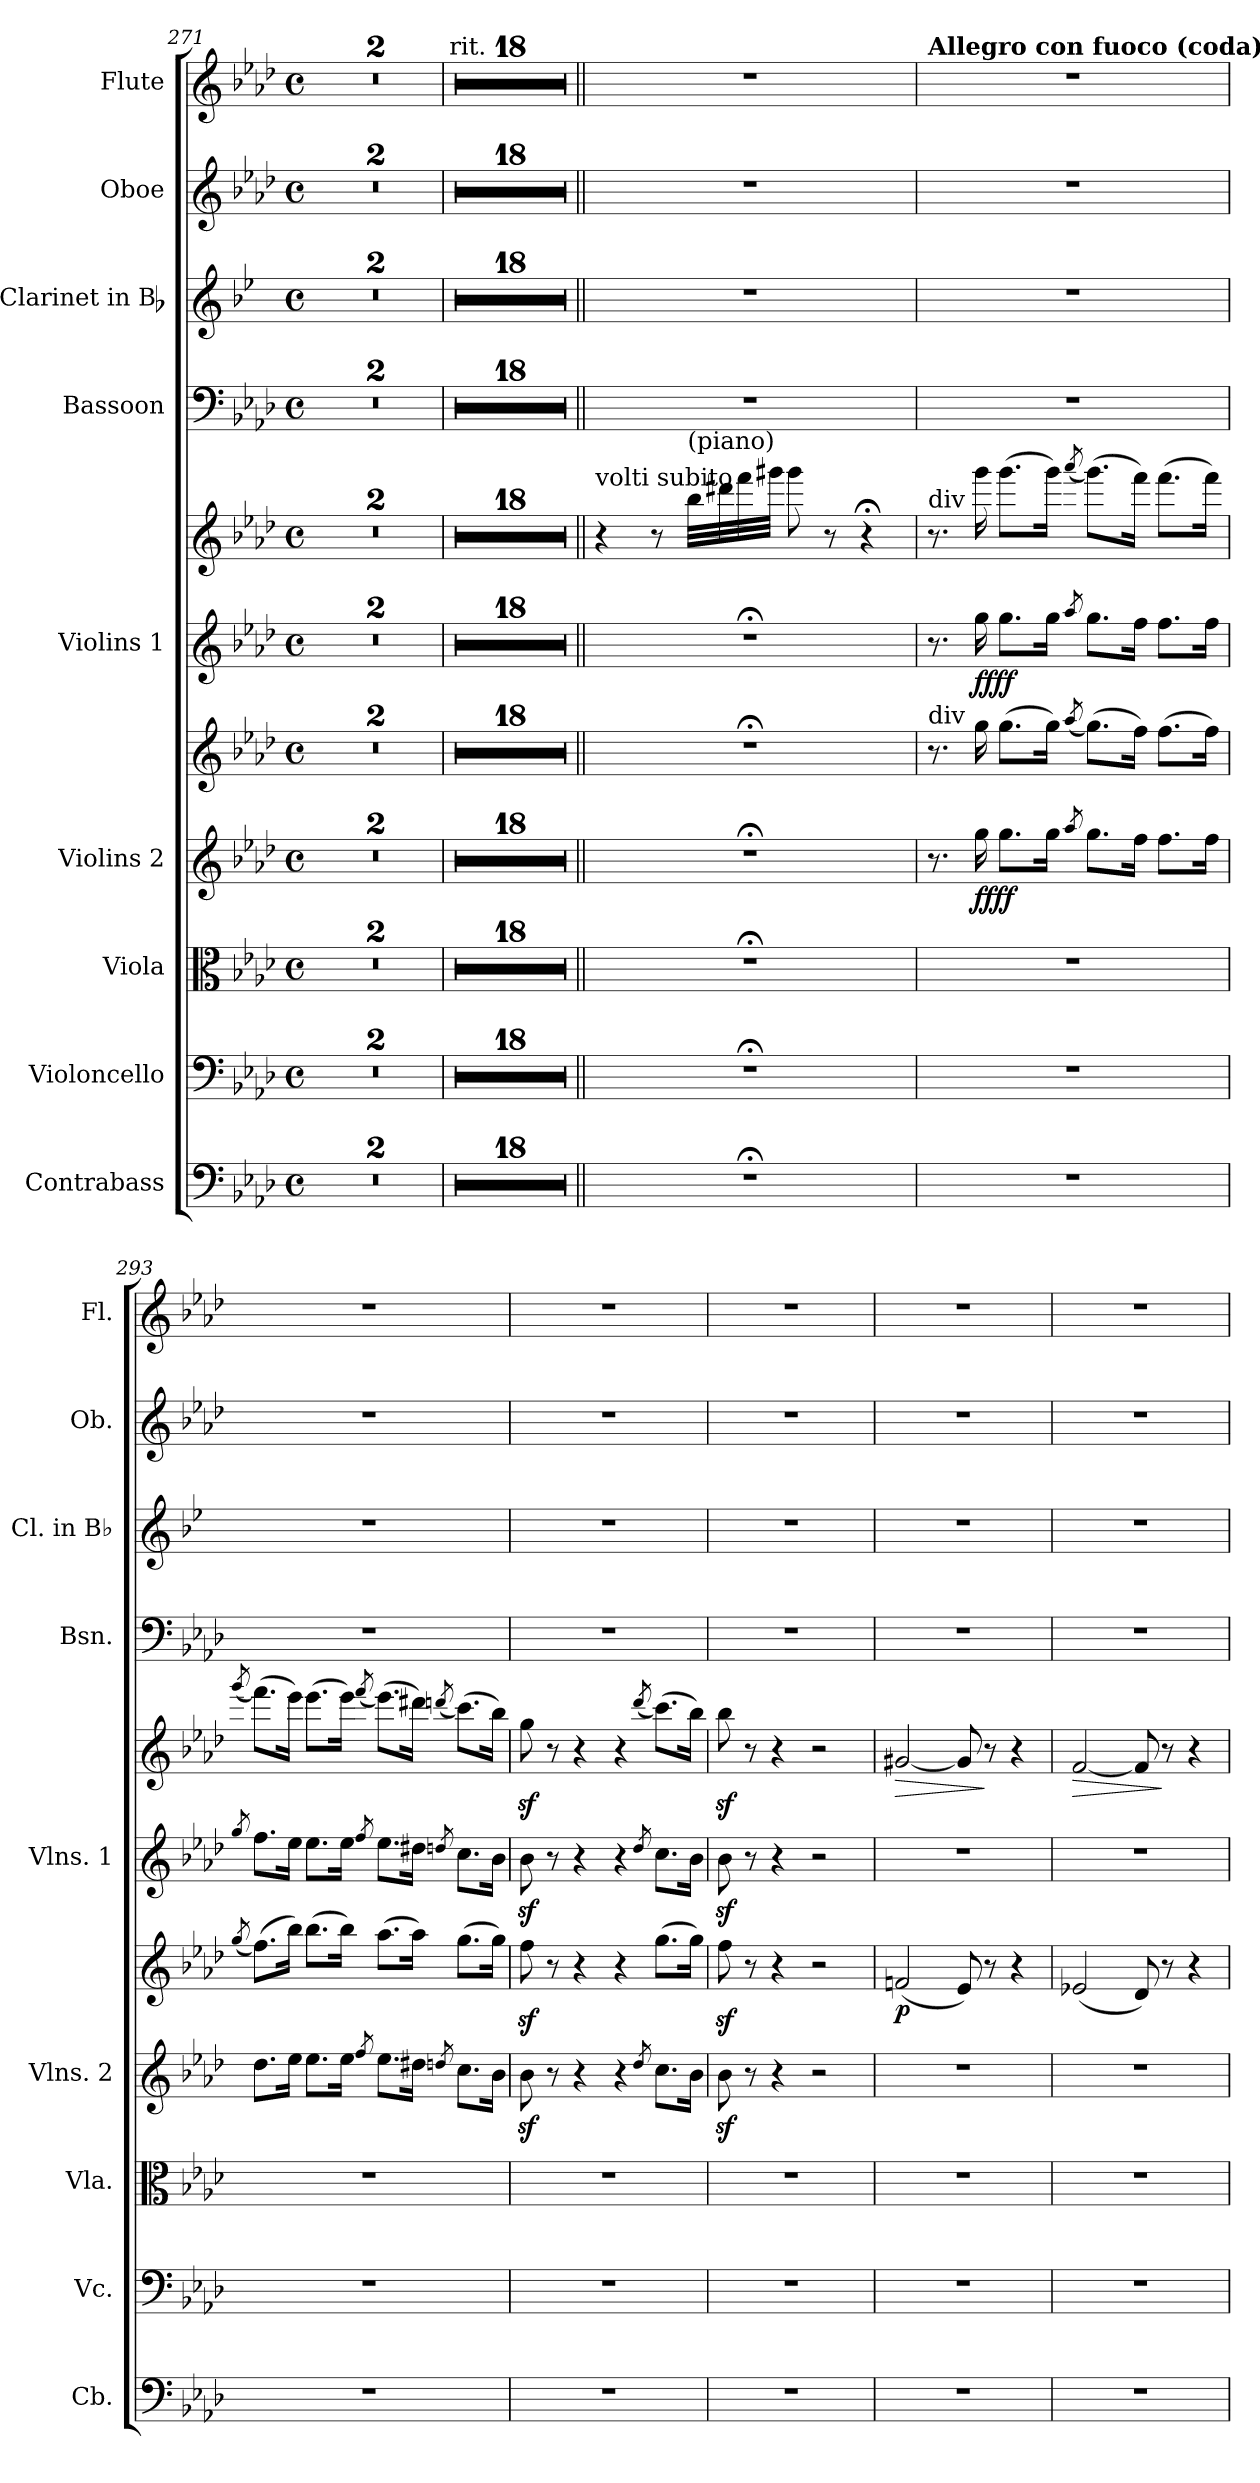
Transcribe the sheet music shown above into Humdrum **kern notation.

**kern	**kern	**kern	**kern	**kern	**dynam	**kern	**kern	**dynam	**kern	**kern	**kern	**kern
*part9	*part8	*part7	*part6	*part6	*part6	*part5	*part5	*part5	*part4	*part3	*part2	*part1
*staff11	*staff10	*staff9	*staff8	*staff7	*staff7/8	*staff6	*staff5	*staff5/6	*staff4	*staff3	*staff2	*staff1
*I"Contrabass	*I"Violoncello	*I"Viola	*I"Violins 2	*	*	*I"Violins 1	*	*	*I"Bassoon	*I"Clarinet in Bb	*I"Oboe	*I"Flute
*I'Cb.	*I'Vc.	*I'Vla.	*I'Vlns. 2	*	*	*I'Vlns. 1	*	*	*I'Bsn.	*I'Cl. in Bb	*I'Ob.	*I'Fl.
*clefF4	*clefF4	*clefC3	*clefG2	*clefG2	*	*clefG2	*clefG2	*	*clefF4	*clefG2	*clefG2	*clefG2
*ITrd7c12	*	*	*	*	*	*	*	*	*	*ITrd1c2	*	*
*k[b-e-a-d-]	*k[b-e-a-d-]	*k[b-e-a-d-]	*k[b-e-a-d-]	*k[b-e-a-d-]	*	*k[b-e-a-d-]	*k[b-e-a-d-]	*	*k[b-e-a-d-]	*k[b-e-a-d-]	*k[b-e-a-d-]	*k[b-e-a-d-]
*M4/4	*M4/4	*M4/4	*M4/4	*M4/4	*	*M4/4	*M4/4	*	*M4/4	*M4/4	*M4/4	*M4/4
*met(c)	*met(c)	*met(c)	*met(c)	*met(c)	*	*met(c)	*met(c)	*	*met(c)	*met(c)	*met(c)	*met(c)
=271	=271	=271	=271	=271	=271	=271	=271	=271	=271	=271	=271	=271
1r	1r	1r	1r	1r	.	1r	1r	.	1r	1r	1r	1r
=272	=272	=272	=272	=272	=272	=272	=272	=272	=272	=272	=272	=272
1r	1r	1r	1r	1r	.	1r	1r	.	1r	1r	1r	1r
=273	=273	=273	=273	=273	=273	=273	=273	=273	=273	=273	=273	=273
!	!	!	!	!	!	!	!	!	!	!	!	!LO:TX:a:t=rit.
1r	1r	1r	1r	1r	.	1r	1r	.	1r	1r	1r	1r
=274	=274	=274	=274	=274	=274	=274	=274	=274	=274	=274	=274	=274
*k[f#c#g#d#]	*k[f#c#g#d#]	*k[f#c#g#d#]	*k[f#c#g#d#]	*k[f#c#g#d#]	*	*k[f#c#g#d#]	*k[f#c#g#d#]	*	*k[f#c#g#d#]	*k[f#c#g#d#]	*k[f#c#g#d#]	*k[f#c#g#d#]
1r	1r	1r	1r	1r	.	1r	1r	.	1r	1r	1r	1r
=275	=275	=275	=275	=275	=275	=275	=275	=275	=275	=275	=275	=275
1r	1r	1r	1r	1r	.	1r	1r	.	1r	1r	1r	1r
=276	=276	=276	=276	=276	=276	=276	=276	=276	=276	=276	=276	=276
1r	1r	1r	1r	1r	.	1r	1r	.	1r	1r	1r	1r
=277	=277	=277	=277	=277	=277	=277	=277	=277	=277	=277	=277	=277
1r	1r	1r	1r	1r	.	1r	1r	.	1r	1r	1r	1r
=278	=278	=278	=278	=278	=278	=278	=278	=278	=278	=278	=278	=278
1r	1r	1r	1r	1r	.	1r	1r	.	1r	1r	1r	1r
=279	=279	=279	=279	=279	=279	=279	=279	=279	=279	=279	=279	=279
1r	1r	1r	1r	1r	.	1r	1r	.	1r	1r	1r	1r
=280	=280	=280	=280	=280	=280	=280	=280	=280	=280	=280	=280	=280
1r	1r	1r	1r	1r	.	1r	1r	.	1r	1r	1r	1r
=281	=281	=281	=281	=281	=281	=281	=281	=281	=281	=281	=281	=281
*k[f#]	*k[f#]	*k[f#]	*k[f#]	*k[f#]	*	*k[f#]	*k[f#]	*	*k[f#]	*k[f#]	*k[f#]	*k[f#]
1r	1r	1r	1r	1r	.	1r	1r	.	1r	1r	1r	1r
=282	=282	=282	=282	=282	=282	=282	=282	=282	=282	=282	=282	=282
1r	1r	1r	1r	1r	.	1r	1r	.	1r	1r	1r	1r
=283	=283	=283	=283	=283	=283	=283	=283	=283	=283	=283	=283	=283
1r	1r	1r	1r	1r	.	1r	1r	.	1r	1r	1r	1r
=284	=284	=284	=284	=284	=284	=284	=284	=284	=284	=284	=284	=284
1r	1r	1r	1r	1r	.	1r	1r	.	1r	1r	1r	1r
=285	=285	=285	=285	=285	=285	=285	=285	=285	=285	=285	=285	=285
1r	1r	1r	1r	1r	.	1r	1r	.	1r	1r	1r	1r
=286	=286	=286	=286	=286	=286	=286	=286	=286	=286	=286	=286	=286
1r	1r	1r	1r	1r	.	1r	1r	.	1r	1r	1r	1r
=287	=287	=287	=287	=287	=287	=287	=287	=287	=287	=287	=287	=287
1r	1r	1r	1r	1r	.	1r	1r	.	1r	1r	1r	1r
=288	=288	=288	=288	=288	=288	=288	=288	=288	=288	=288	=288	=288
1r	1r	1r	1r	1r	.	1r	1r	.	1r	1r	1r	1r
=289	=289	=289	=289	=289	=289	=289	=289	=289	=289	=289	=289	=289
1r	1r	1r	1r	1r	.	1r	1r	.	1r	1r	1r	1r
=290	=290	=290	=290	=290	=290	=290	=290	=290	=290	=290	=290	=290
1r;<	1r;<	1r;<	1r;<	1r;<	.	1r;<	1r;<	.	1r	1r	1r	1r
=291||	=291||	=291||	=291||	=291||	=291||	=291||	=291||	=291||	=291||	=291||	=291||	=291||
!	!	!	!	!	!	!	!LO:TX:a:t=volti subito	!	!	!	!	!
1r;<	1r;<	1r;<	1r;<	1r;<	.	1r;<	4r	.	1r	1r	1r	1r
.	.	.	.	.	.	.	8r	.	.	.	.	.
!	!	!	!	!	!	!	!LO:TX:a:t=(piano)	!	!	!	!	!
.	.	.	.	.	.	.	32bb\LLL	.	.	.	.	.
.	.	.	.	.	.	.	32ddd#X\	.	.	.	.	.
.	.	.	.	.	.	.	32fff#\	.	.	.	.	.
.	.	.	.	.	.	.	32ggg#X\JJJ	.	.	.	.	.
.	.	.	.	.	.	.	8ggg#\	.	.	.	.	.
.	.	.	.	.	.	.	8r	.	.	.	.	.
.	.	.	.	.	.	.	4r;<	.	.	.	.	.
=292	=292	=292	=292	=292	=292	=292	=292	=292	=292	=292	=292	=292
!!LO:REH:place=s1:a:B:fs=14:t=21
!	!	!	!	!	!	!	!	!	!	!	!	!LO:TX:a:B:t=Allegro con fuoco (coda)
!	!	!	!	!	!	!	!LO:TX:a:t=div	!	!	!	!	!
!	!	!	!	!LO:TX:a:t=div	!	!	!	!	!	!	!	!
1r	1r	1r	8.r	8.r	.	8.r	8.r	.	1r	1r	1r	1r
!	!	!	!	!	!LO:DY:b=2	!	!	!	!	!	!	!
!	!	!	!	!	!LO:DY:n=1:b=2	!	!	!	!	!	!	!
!	!	!	!	!	!LO:DY:n=2:b	!	!	!	!	!	!	!
!	!	!	!	!	!LO:DY:n=3:b	!	!	!LO:DY:b=2	!	!	!	!
!	!	!	!	!	!	!	!	!LO:DY:n=1:b=2	!	!	!	!
!	!	!	!	!	!	!	!	!LO:DY:n=2:b	!	!	!	!
!	!	!	!	!	!	!	!	!LO:DY:n=3:b	!	!	!	!
.	.	.	16gg\	16gg\	f f f f	16gg\	16ggg\	f f f f	.	.	.	.
.	.	.	8.gg\L	(8.gg\L	.	8.gg\L	(8.ggg\L	.	.	.	.	.
.	.	.	16gg\Jk	16gg\Jk)	.	16gg\Jk	16ggg\Jk)	.	.	.	.	.
.	.	.	8qaa/	(8qaa/	.	8qaa/	(8qaaa/	.	.	.	.	.
.	.	.	8.gg\L	(8.gg\L)	.	8.gg\L	(8.ggg\L)	.	.	.	.	.
.	.	.	16ff#\Jk	16ff#\Jk)	.	16ff#\Jk	16fff#\Jk)	.	.	.	.	.
.	.	.	8.ff#\L	(8.ff#\L	.	8.ff#\L	(8.fff#\L	.	.	.	.	.
.	.	.	16ff#\Jk	16ff#\Jk)	.	16ff#\Jk	16fff#\Jk)	.	.	.	.	.
=293	=293	=293	=293	=293	=293	=293	=293	=293	=293	=293	=293	=293
.	.	.	.	(8qgg/	.	8qgg/	(8qggg/	.	.	.	.	.
1r	1r	1r	8.dd\L	(8.ff#\L)	.	8.ff#\L	(8.fff#\L)	.	1r	1r	1r	1r
.	.	.	16ee\Jk	16bb\Jk)	.	16ee\Jk	16eee\Jk)	.	.	.	.	.
.	.	.	8.ee\L	(8.bb\L	.	8.ee\L	(8.eee\L	.	.	.	.	.
.	.	.	16ee\Jk	16bb\Jk)	.	16ee\Jk	16eee\Jk)	.	.	.	.	.
.	.	.	8qff#/	.	.	8qff#/	(8qfff#/	.	.	.	.	.
.	.	.	8.ee\L	(8.aa\L	.	8.ee\L	(8.eee\L)	.	.	.	.	.
.	.	.	16dd#X\Jk	16aa\Jk)	.	16dd#X\Jk	16ddd#X\Jk)	.	.	.	.	.
.	.	.	8qddn/	.	.	8qddn/	(8qdddn/	.	.	.	.	.
.	.	.	8.cc\L	(8.gg\L	.	8.cc\L	(8.ccc\L)	.	.	.	.	.
.	.	.	16b\Jk	16gg\Jk)	.	16b\Jk	16bb\Jk)	.	.	.	.	.
=294	=294	=294	=294	=294	=294	=294	=294	=294	=294	=294	=294	=294
1r	1r	1r	8bz<\	8ff#z<\	.	8bz<\	8ggz<\	.	1r	1r	1r	1r
.	.	.	8r	8r	.	8r	8r	.	.	.	.	.
.	.	.	4r	4r	.	4r	4r	.	.	.	.	.
.	.	.	4r	4r	.	4r	4r	.	.	.	.	.
.	.	.	8qdd/	.	.	8qdd/	(8qddd/	.	.	.	.	.
.	.	.	8.cc\L	(8.gg\L	.	8.cc\L	(8.ccc\L)	.	.	.	.	.
.	.	.	16b\Jk	16gg\Jk)	.	16b\Jk	16bb\Jk)	.	.	.	.	.
=295	=295	=295	=295	=295	=295	=295	=295	=295	=295	=295	=295	=295
1r	1r	1r	8bz<\	8ff#z<\	.	8bz<\	8bbz<\	.	1r	1r	1r	1r
.	.	.	8r	8r	.	8r	8r	.	.	.	.	.
.	.	.	4r	4r	.	4r	4r	.	.	.	.	.
.	.	.	2r	2r	.	2r	2r	.	.	.	.	.
=296	=296	=296	=296	=296	=296	=296	=296	=296	=296	=296	=296	=296
!	!	!	!	!	!LO:DY:b	!	!	!LO:HP:b	!	!	!	!
1r	1r	1r	1r	(2fn/	p	1r	[2g#X/	>	1r	1r	1r	1r
.	.	.	.	8e/)	.	.	8g#/]	.	.	.	.	.
.	.	.	.	8r	.	.	8r	]	.	.	.	.
.	.	.	.	4r	.	.	4r	.	.	.	.	.
=297	=297	=297	=297	=297	=297	=297	=297	=297	=297	=297	=297	=297
!	!	!	!	!	!	!	!	!LO:HP:b	!	!	!	!
1r	1r	1r	1r	(2e-X/	.	1r	[2f#/	>	1r	1r	1r	1r
.	.	.	.	8d/)	.	.	8f#/]	.	.	.	.	.
.	.	.	.	8r	.	.	8r	]	.	.	.	.
.	.	.	.	4r	.	.	4r	.	.	.	.	.
=	=	=	=	=	=	=	=	=	=	=	=	=
*-	*-	*-	*-	*-	*-	*-	*-	*-	*-	*-	*-	*-
